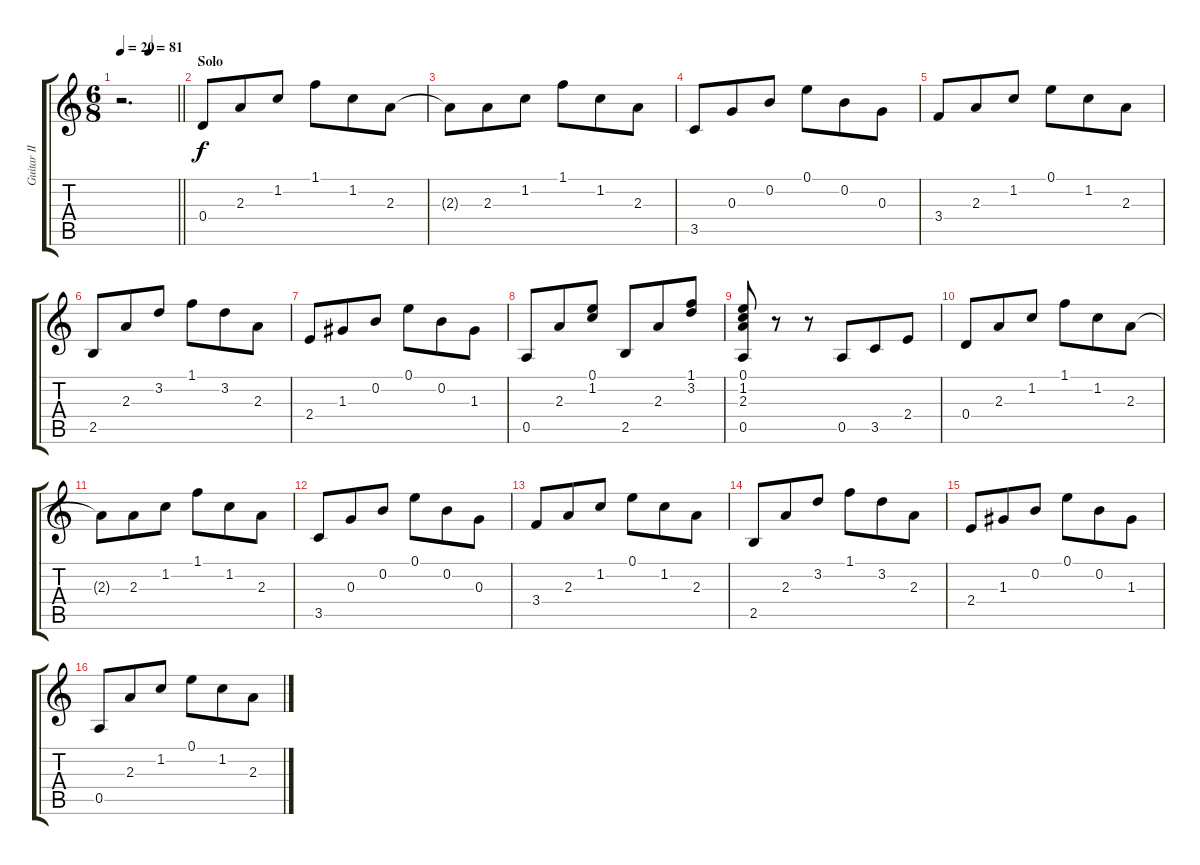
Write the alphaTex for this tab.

\track ("Guitar II" "Guitar II") {instrument electricguitarclean}
\staff {score tabs}
\tuning (E4 B3 G3 D3 A2 E2) {hide}
\ts (6 8)
\tempo 20
\tempo (81 0.5)
\clef g2
\barLineRight lightlight
\ks c
r.2{d dy f} |
\section ("" "Solo")
0.4.8 2.3.8 1.2.8 1.1.8 1.2.8 2.3.8 |
2.3{t}.8 2.3.8 1.2.8 1.1.8 1.2.8 2.3.8 |
3.5.8 0.3.8 0.2.8 0.1.8 0.2.8 0.3.8 |
3.4.8 2.3.8 1.2.8 0.1.8 1.2.8 2.3.8 |
2.5.8 2.3.8 3.2.8 1.1.8 3.2.8 2.3.8 |
2.4.8 1.3.8 0.2.8 0.1.8 0.2.8 1.3.8 |
0.5.8 2.3.8 (0.1 1.2).8 2.5.8 2.3.8 (1.1 3.2).8 |
(0.1 1.2 2.3 0.5).8 r.8 r.8 0.5.8 3.5.8 2.4.8 |
0.4.8 2.3.8 1.2.8 1.1.8 1.2.8 2.3.8 |
2.3{t}.8 2.3.8 1.2.8 1.1.8 1.2.8 2.3.8 |
3.5.8 0.3.8 0.2.8 0.1.8 0.2.8 0.3.8 |
3.4.8 2.3.8 1.2.8 0.1.8 1.2.8 2.3.8 |
2.5.8 2.3.8 3.2.8 1.1.8 3.2.8 2.3.8 |
2.4.8 1.3.8 0.2.8 0.1.8 0.2.8 1.3.8 |
0.5.8 2.3.8 1.2.8 0.1.8 1.2.8 2.3.8
